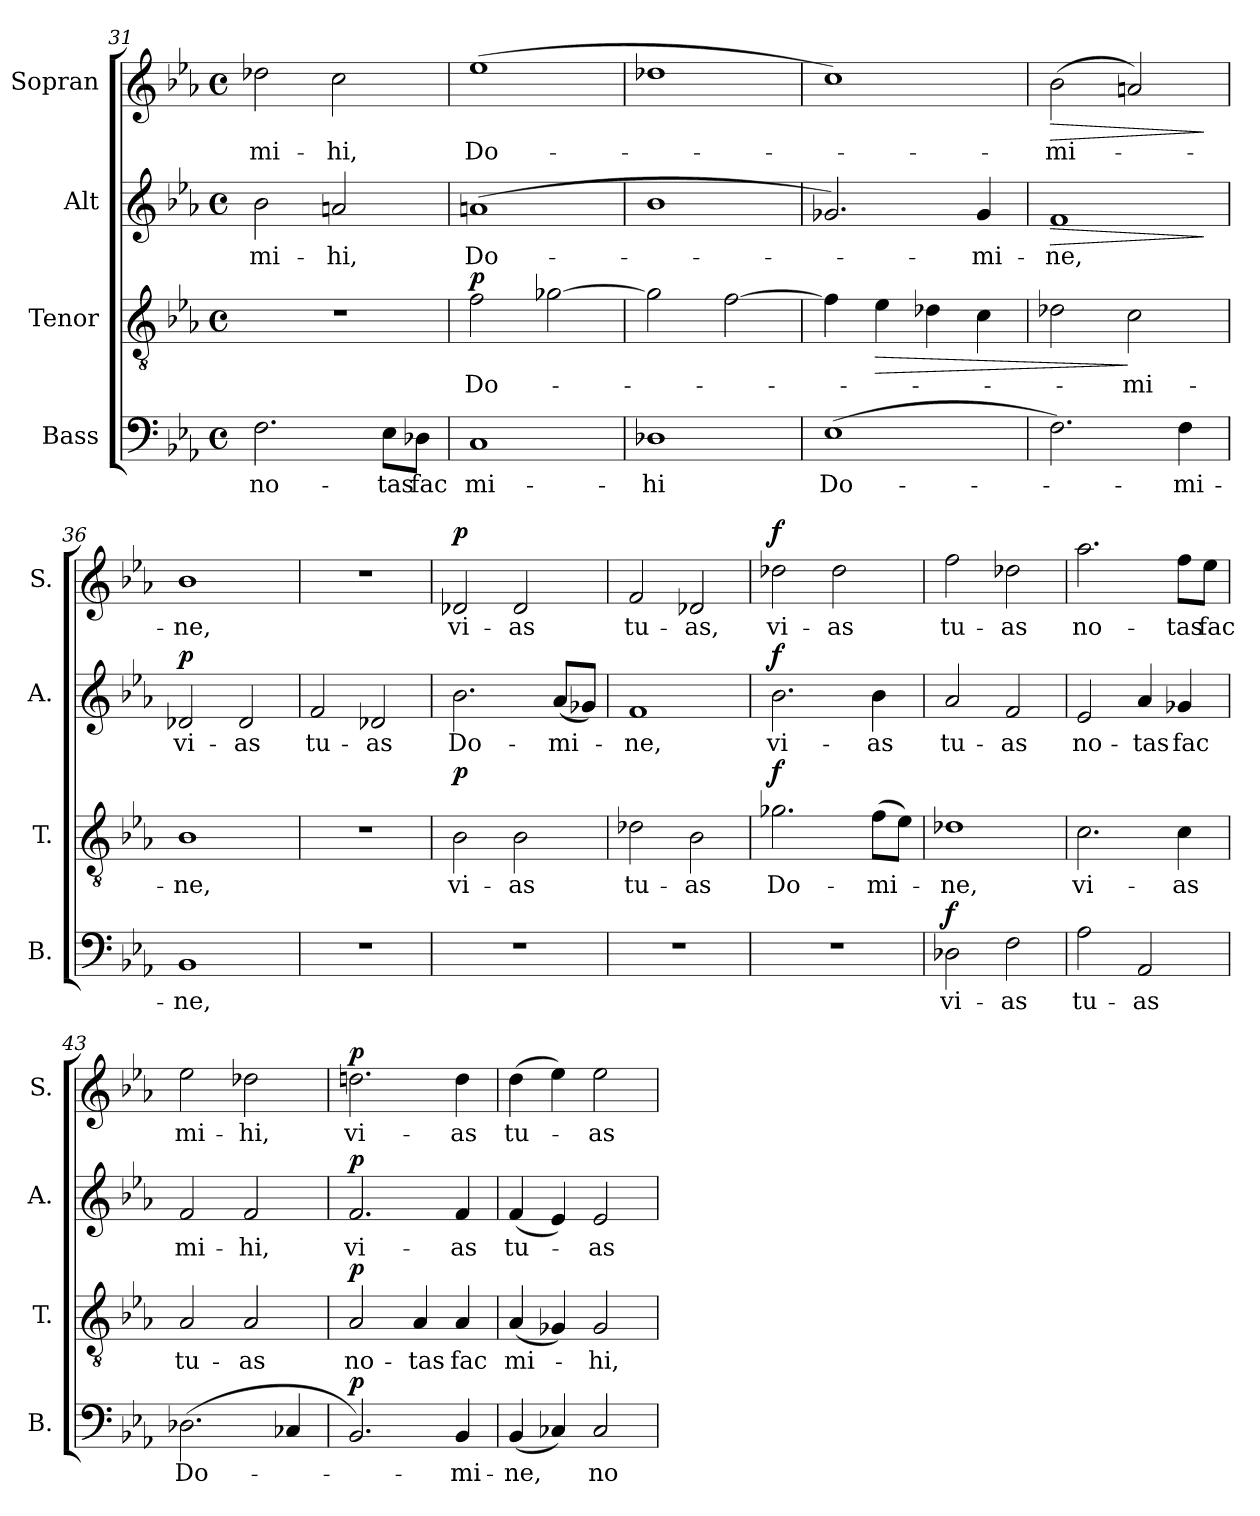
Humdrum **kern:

**kern	**text	**dynam	**kern	**text	**dynam	**kern	**text	**dynam	**kern	**text	**dynam
*part4	*part4	*part4	*part3	*part3	*part3	*part2	*part2	*part2	*part1	*part1	*part1
*staff4	*staff4	*staff4	*staff3	*staff3	*staff3	*staff2	*staff2	*staff2	*staff1	*staff1	*staff1
*I"Bass	*	*	*I"Tenor	*	*	*I"Alt	*	*	*I"Sopran	*	*
*I'B.	*	*	*I'T.	*	*	*I'A.	*	*	*I'S.	*	*
*clefF4	*	*	*clefGv2	*	*	*clefG2	*	*	*clefG2	*	*
*k[b-e-a-]	*	*	*k[b-e-a-]	*	*	*k[b-e-a-]	*	*	*k[b-e-a-]	*	*
*E-:	*	*	*E-:	*	*	*E-:	*	*	*E-:	*	*
*M4/4	*	*	*M4/4	*	*	*M4/4	*	*	*M4/4	*	*
*met(c)	*	*	*met(c)	*	*	*met(c)	*	*	*met(c)	*	*
=31	=31	=31	=31	=31	=31	=31	=31	=31	=31	=31	=31
!	!LO:LY:b	!	!	!	!	!	!LO:LY:b	!	!	!LO:LY:b	!
2.F\	no-	.	1r	.	.	2b-\	mi-	.	2dd-X\	mi-	.
!	!	!	!	!	!	!	!LO:LY:b	!	!	!LO:LY:b	!
.	.	.	.	.	.	2an/	-hi,	.	2cc\	-hi,	.
!	!LO:LY:b	!	!	!	!	!	!	!	!	!	!
8E-\L	-tas	.	.	.	.	.	.	.	.	.	.
!	!LO:LY:b	!	!	!	!	!	!	!	!	!	!
8D-X\J	fac	.	.	.	.	.	.	.	.	.	.
!!LO:PB:g=z
=32	=32	=32	=32	=32	=32	=32	=32	=32	=32	=32	=32
!	!LO:LY:b	!	!	!LO:LY:b	!LO:DY:a	!	!LO:LY:b	!	!	!LO:LY:b	!
1C	mi-	.	2f\	Do-	p	(>1an	Do-	.	(>1ee-	Do-	.
.	.	.	[2g-X\	.	.	.	.	.	.	.	.
=33	=33	=33	=33	=33	=33	=33	=33	=33	=33	=33	=33
!	!LO:LY:b	!	!	!	!	!	!	!	!	!	!
1D-X	-hi	.	2g-\]	.	.	1b-	.	.	1dd-X	.	.
.	.	.	[2f\	.	.	.	.	.	.	.	.
=34	=34	=34	=34	=34	=34	=34	=34	=34	=34	=34	=34
!	!LO:LY:b	!	!	!	!	!	!	!	!	!	!
(>1E-	Do-	.	4f\]	.	.	2.g-X/)	.	.	1cc)	.	.
!	!	!	!	!	!LO:HP:b	!	!	!	!	!	!
.	.	.	4e-\	.	>	.	.	.	.	.	.
.	.	.	4d-X\	.	.	.	.	.	.	.	.
!	!	!	!	!	!	!	!LO:LY:b	!	!	!	!
.	.	.	4c\	.	.	4g-/	-mi-	.	.	.	.
=35	=35	=35	=35	=35	=35	=35	=35	=35	=35	=35	=35
!	!	!	!	!	!	!	!LO:LY:b	!LO:HP:b	!	!LO:LY:b	!LO:HP:b
2.F\)	.	.	2d-X\	.	.	1f	-ne,	>	(>2b-\	-mi-	>
!	!	!	!	!LO:LY:b	!	!	!	!	!	!	!
.	.	.	2c\	-mi-	]	.	.	.	2an/)	.	.
!	!LO:LY:b	!	!	!	!	!	!	!	!	!	!
4F\	-mi-	.	.	.	.	.	.	.	.	.	.
.	.	.	.	.	.	.	.	]	.	.	]
=36	=36	=36	=36	=36	=36	=36	=36	=36	=36	=36	=36
!	!LO:LY:b	!	!	!LO:LY:b	!	!	!LO:LY:b	!LO:DY:a	!	!LO:LY:b	!
1BB-	-ne,	.	1B-	-ne,	.	2d-X/	vi-	p	1b-	-ne,	.
!	!	!	!	!	!	!	!LO:LY:b	!	!	!	!
.	.	.	.	.	.	2d-/	-as	.	.	.	.
=37	=37	=37	=37	=37	=37	=37	=37	=37	=37	=37	=37
!	!	!	!	!	!	!	!LO:LY:b	!	!	!	!
1r	.	.	1r	.	.	2f/	tu-	.	1r	.	.
!	!	!	!	!	!	!	!LO:LY:b	!	!	!	!
.	.	.	.	.	.	2d-X/	-as	.	.	.	.
!!LO:LB:g=z
=38	=38	=38	=38	=38	=38	=38	=38	=38	=38	=38	=38
!	!	!	!	!LO:LY:b	!LO:DY:a	!	!LO:LY:b	!	!	!LO:LY:b	!LO:DY:a
1r	.	.	2B-\	vi-	p	2.b-\	Do-	.	2d-X/	vi-	p
!	!	!	!	!LO:LY:b	!	!	!	!	!	!LO:LY:b	!
.	.	.	2B-\	-as	.	.	.	.	2d-/	-as	.
!	!	!	!	!	!	!	!LO:LY:b	!	!	!	!
.	.	.	.	.	.	(<8a-/L	-mi-	.	.	.	.
.	.	.	.	.	.	8g-X/J)	.	.	.	.	.
=39	=39	=39	=39	=39	=39	=39	=39	=39	=39	=39	=39
!	!	!	!	!LO:LY:b	!	!	!LO:LY:b	!	!	!LO:LY:b	!
1r	.	.	2d-X\	tu-	.	1f	-ne,	.	2f/	tu-	.
!	!	!	!	!LO:LY:b	!	!	!	!	!	!LO:LY:b	!
.	.	.	2B-\	-as	.	.	.	.	2d-X/	-as,	.
=40	=40	=40	=40	=40	=40	=40	=40	=40	=40	=40	=40
!	!	!	!	!LO:LY:b	!LO:DY:a	!	!LO:LY:b	!LO:DY:a	!	!LO:LY:b	!LO:DY:a
1r	.	.	2.g-X\	Do-	f	2.b-\	vi-	f	2dd-X\	vi-	f
!	!	!	!	!	!	!	!	!	!	!LO:LY:b	!
.	.	.	.	.	.	.	.	.	2dd-\	-as	.
!	!	!	!	!LO:LY:b	!	!	!LO:LY:b	!	!	!	!
.	.	.	(>8f\L	-mi-	.	4b-\	-as	.	.	.	.
.	.	.	8e-\J)	.	.	.	.	.	.	.	.
=41	=41	=41	=41	=41	=41	=41	=41	=41	=41	=41	=41
!	!LO:LY:b	!LO:DY:a	!	!LO:LY:b	!	!	!LO:LY:b	!	!	!LO:LY:b	!
2D-X\	vi-	f	1d-X	-ne,	.	2a-/	tu-	.	2ff\	tu-	.
!	!LO:LY:b	!	!	!	!	!	!LO:LY:b	!	!	!LO:LY:b	!
2F\	-as	.	.	.	.	2f/	-as	.	2dd-X\	-as	.
=42	=42	=42	=42	=42	=42	=42	=42	=42	=42	=42	=42
!	!LO:LY:b	!	!	!LO:LY:b	!	!	!LO:LY:b	!	!	!LO:LY:b	!
2A-\	tu-	.	2.c\	vi-	.	2e-/	no-	.	2.aa-\	no-	.
!	!LO:LY:b	!	!	!	!	!	!LO:LY:b	!	!	!	!
2AA-/	-as	.	.	.	.	4a-/	-tas	.	.	.	.
!	!	!	!	!LO:LY:b	!	!	!LO:LY:b	!	!	!LO:LY:b	!
.	.	.	4c\	-as	.	4g-X/	fac	.	8ff\L	-tas	.
!	!	!	!	!	!	!	!	!	!	!LO:LY:b	!
.	.	.	.	.	.	.	.	.	8ee-\J	fac	.
=43	=43	=43	=43	=43	=43	=43	=43	=43	=43	=43	=43
!	!LO:LY:b	!	!	!LO:LY:b	!	!	!LO:LY:b	!	!	!LO:LY:b	!
(>2.D-X\	Do-	.	2A-/	tu-	.	2f/	mi-	.	2ee-\	mi-	.
!	!	!	!	!LO:LY:b	!	!	!LO:LY:b	!	!	!LO:LY:b	!
.	.	.	2A-/	-as	.	2f/	-hi,	.	2dd-X\	-hi,	.
4C-X/	.	.	.	.	.	.	.	.	.	.	.
!!LO:LB:g=z
=44	=44	=44	=44	=44	=44	=44	=44	=44	=44	=44	=44
!	!	!LO:DY:a	!	!LO:LY:b	!LO:DY:a	!	!LO:LY:b	!LO:DY:a	!	!LO:LY:b	!LO:DY:a
2.BB-/)	.	p	2A-/	no-	p	2.f/	vi-	p	2.ddn\	vi-	p
!	!	!	!	!LO:LY:b	!	!	!	!	!	!	!
.	.	.	4A-/	-tas	.	.	.	.	.	.	.
!	!LO:LY:b	!	!	!LO:LY:b	!	!	!LO:LY:b	!	!	!LO:LY:b	!
4BB-/	-mi-	.	4A-/	fac	.	4f/	-as	.	4dd\	-as	.
=45	=45	=45	=45	=45	=45	=45	=45	=45	=45	=45	=45
!	!LO:LY:b	!	!	!LO:LY:b	!	!	!LO:LY:b	!	!	!LO:LY:b	!
(<4BB-/	-ne,	.	(<4A-/	mi-	.	(<4f/	tu-	.	(>4dd\	tu-	.
4C-X/)	.	.	4G-X/)	.	.	4e-/)	.	.	4ee-\)	.	.
!	!LO:LY:b	!	!	!LO:LY:b	!	!	!LO:LY:b	!	!	!LO:LY:b	!
2C-/	no-	.	2G-/	-hi,	.	2e-/	-as	.	2ee-\	-as	.
=	=	=	=	=	=	=	=	=	=	=	=
*-	*-	*-	*-	*-	*-	*-	*-	*-	*-	*-	*-
